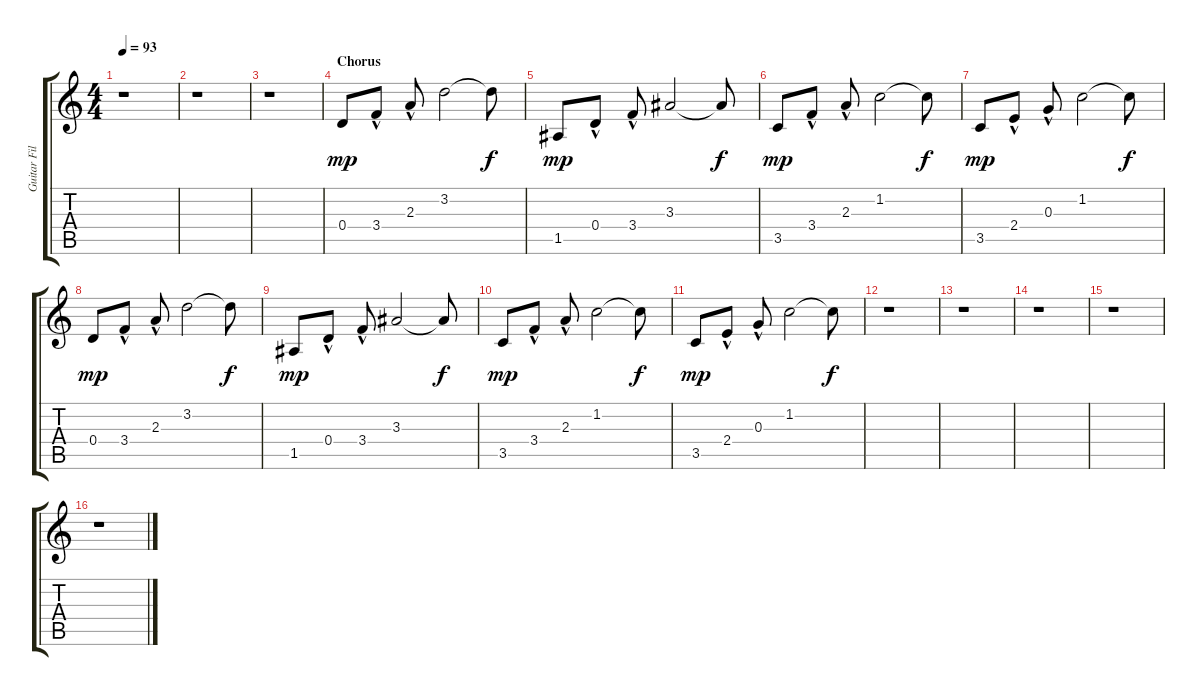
\track ("Guitar Fills" "Guitar Fil") {instrument electricguitarjazz}
\staff {score tabs}
\tuning (E4 B3 G3 D3 A2 E2) {hide}
\ts (4 4)
\tempo 93
\clef g2
\ks c
r.1{dy f} |
r.1 |
r.1 |
\section ("" "Chorus")
0.4.8{dy mp} 3.4{hac}.8 2.3{hac}.8 3.2.2 3.2{t}.8{dy f} |
1.5.8{dy mp} 0.4{hac}.8 3.4{hac}.8 3.3.2 3.3{t}.8{dy f} |
3.5.8{dy mp} 3.4{hac}.8 2.3{hac}.8 1.2.2 1.2{t}.8{dy f} |
3.5.8{dy mp} 2.4{hac}.8 0.3{hac}.8 1.2.2 1.2{t}.8{dy f} |
0.4.8{dy mp} 3.4{hac}.8 2.3{hac}.8 3.2.2 3.2{t}.8{dy f} |
1.5.8{dy mp} 0.4{hac}.8 3.4{hac}.8 3.3.2 3.3{t}.8{dy f} |
3.5.8{dy mp} 3.4{hac}.8 2.3{hac}.8 1.2.2 1.2{t}.8{dy f} |
3.5.8{dy mp} 2.4{hac}.8 0.3{hac}.8 1.2.2 1.2{t}.8{dy f} |
r.1 |
r.1 |
r.1 |
r.1 |
r.1
